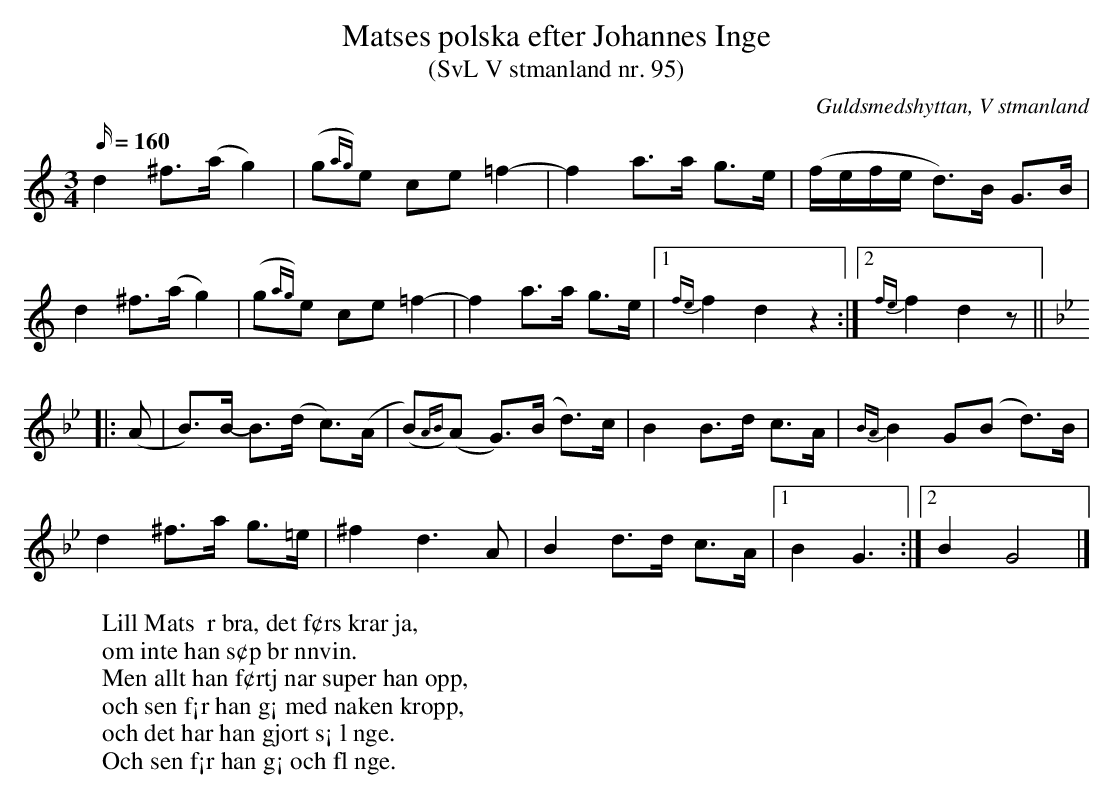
X:1
T: Matses polska efter Johannes Inge
T: (SvL V stmanland nr. 95)
O: Guldsmedshyttan, V stmanland
M: 3/4
L: 1/16
Q: 160
K: GMix
d4 ^f2>(a2 g4) | (g2{ag})e2 c2e2 =f4- | f4 a2>a2 g2>e2 | (fefe d2)>B2 G2>B2 |
d4 ^f2>(a2 g4) | (g2{ag})e2 c2e2 =f4- | f4 a2>a2 g2>e2 |1 {fe}f4 d4 z4 :|2 {fe}f4 d4 z2 || [K:Gm]
|: (A2 | B2)>B2- B2>(d2 c2>)(A2 | (B2){AB})(A2 G2>)(B2 d2>)c2 | B4 B2>d2 c2>A2 | {BA}B4 G2(B2 d2)>B2 |
d4 ^f2>a2 g2>=e2 | ^f4 d4>A4 | B4 d2>d2 c2>A2 |1 B4 G6 :|2 B4 G8 |]
W: Lill Mats  r bra, det f¢rs krar ja,
W: om inte han s¢p br nnvin.
W: Men allt han f¢rtj nar super han opp,
W: och sen f¡r han g¡ med naken kropp,
W: och det har han gjort s¡ l nge.
W: Och sen f¡r han g¡ och fl nge.
